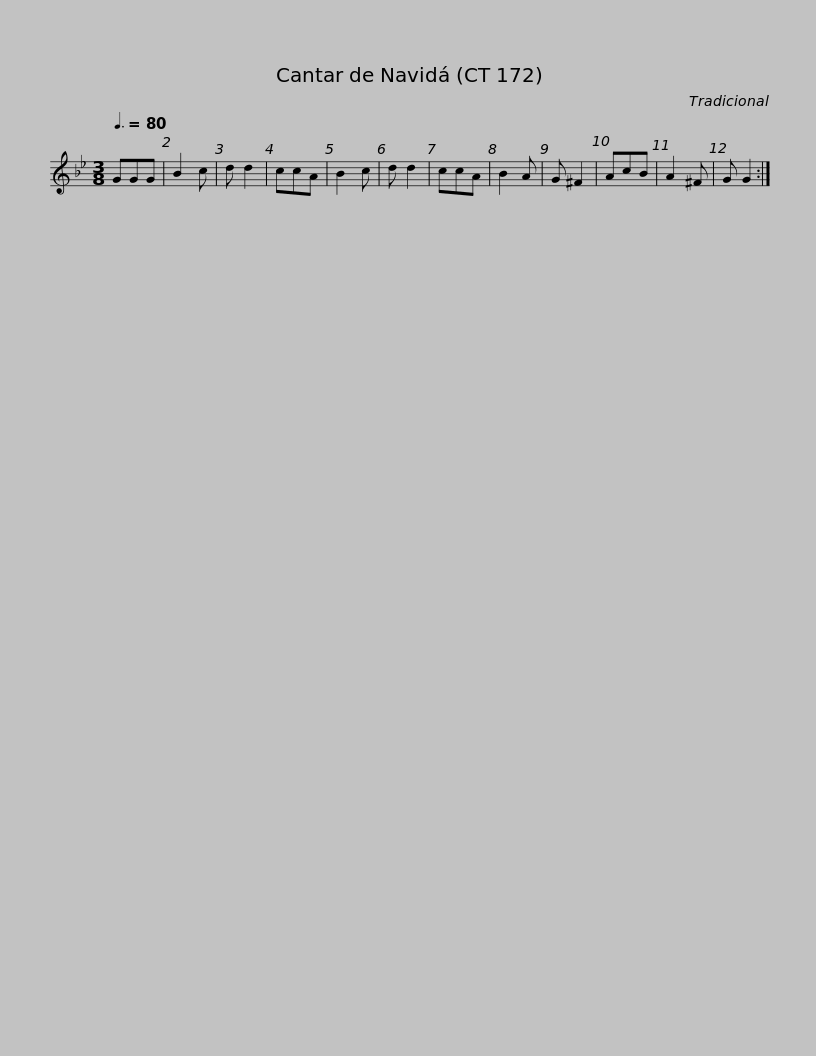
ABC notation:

X:1
L:1/8
Q:3/8=80
M:3/8
I:linebreak $
K:Gmin
V:1 treble
V:1
 GGG | B2 c | d d2 | ccA | B2 c | %5
 d d2 | ccA | B2 A | G ^F2 | AcB | %10
 A2 ^F | G G2 :| %12
